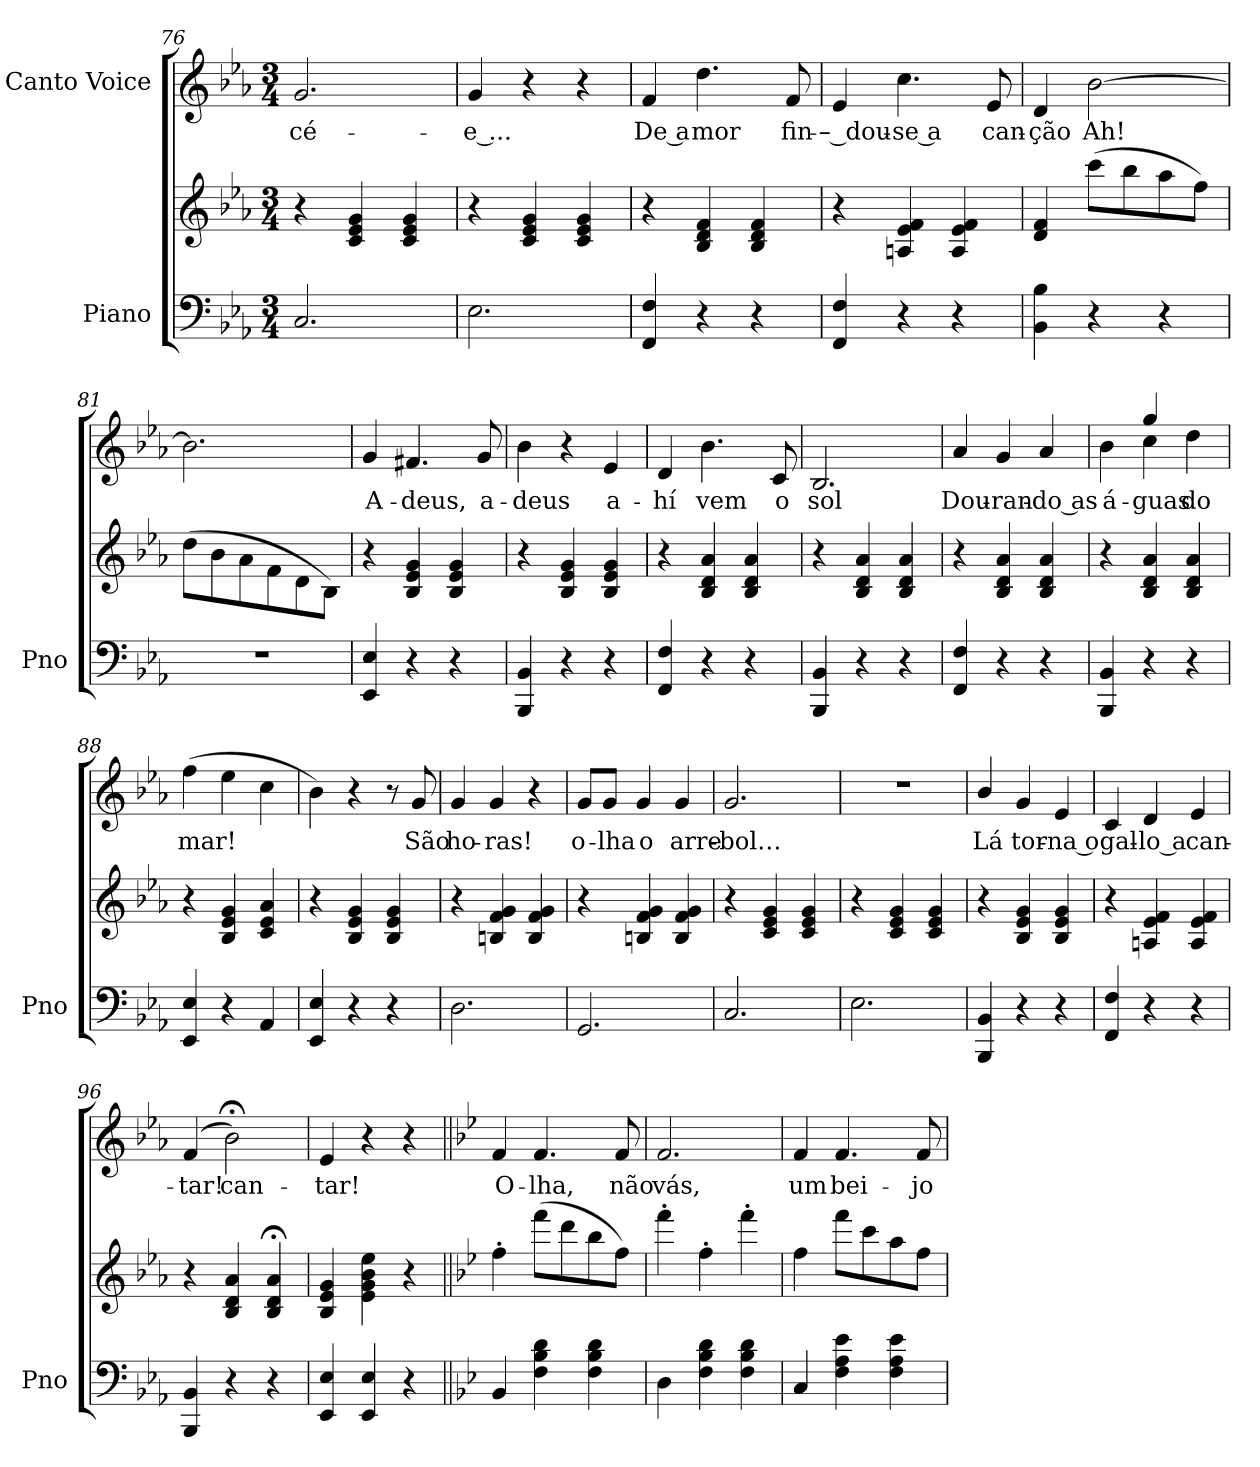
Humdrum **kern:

**kern	**kern	**kern	**text
*part2	*part2	*part1	*part1
*staff3	*staff2	*staff1	*staff1
*I"Piano	*	*I"Canto Voice	*
*I'Pno	*	*	*
*clefF4	*clefG2	*clefG2	*
*k[b-e-a-]	*k[b-e-a-]	*k[b-e-a-]	*
*M3/4	*M3/4	*M3/4	*
=76	=76	=76	=76
2.C/	4r	2.g/	cé-
.	4c/ 4e-/ 4g/	.	.
.	4c/ 4e-/ 4g/	.	.
=77	=77	=77	=77
2.E-\	4r	4g/	-e ...
.	4c/ 4e-/ 4g/	4r	.
.	4c/ 4e-/ 4g/	4r	.
=78	=78	=78	=78
4FF/ 4F/	4r	4f/	De a
4r	4B-/ 4d/ 4f/	4.dd\	-mor
4r	4B-/ 4d/ 4f/	.	.
.	.	8f/	fin-
=79	=79	=79	=79
4FF/ 4F/	4r	4e-/	-– dou-
4r	4An/ 4e-/ 4f/	4.cc\	se a
4r	4A/ 4e-/ 4f/	.	.
.	.	8e-/	can-
=80	=80	=80	=80
4BB-\ 4B-\	4d/ 4f/	4d/	-ção
4r	(8ccc\L	[2b-\	Ah!
.	8bb-\	.	.
4r	8aa-\	.	.
.	8ff\J)	.	.
=81	=81	=81	=81
2.r	(8dd\L	2.b-\]	.
.	8b-\	.	.
.	8a-\	.	.
.	8f\	.	.
.	8d\	.	.
.	8B-\J)	.	.
=82	=82	=82	=82
4EE-/ 4E-/	4r	4g/	A-
4r	4B-/ 4e-/ 4g/	4.f#X/	-deus,
4r	4B-/ 4e-/ 4g/	.	.
.	.	8g/	a-
=83	=83	=83	=83
4BBB-/ 4BB-/	4r	4b-\	-deus
4r	4B-/ 4e-/ 4g/	4r	.
4r	4B-/ 4e-/ 4g/	4e-/	a-
=84	=84	=84	=84
4FF/ 4F/	4r	4d/	-hí
4r	4B-/ 4d/ 4a-/	4.b-\	vem
4r	4B-/ 4d/ 4a-/	.	.
.	.	8c/	o
=85	=85	=85	=85
4BBB-/ 4BB-/	4r	2.B-/	sol
4r	4B-/ 4d/ 4a-/	.	.
4r	4B-/ 4d/ 4a-/	.	.
=86	=86	=86	=86
4FF/ 4F/	4r	4a-/	Dou-
4r	4B-/ 4d/ 4a-/	4g/	-ran-
4r	4B-/ 4d/ 4a-/	4a-/	do as
=87	=87	=87	=87
*	*	*^	*
4BBB-/ 4BB-/	4r	4b-\	4ryy	á-
4r	4B-/ 4d/ 4a-/	4cc\	4gg/	-guas
4r	4B-/ 4d/ 4a-/	4dd\	4ryy	do
*	*	*v	*v	*
=88	=88	=88	=88
4EE-/ 4E-/	4r	(4ff\	mar!
4r	4B-/ 4e-/ 4g/	4ee-\	.
4AA-/	4c/ 4e-/ 4a-/	4cc\	.
=89	=89	=89	=89
4EE-/ 4E-/	4r	4b-\)	.
4r	4B-/ 4e-/ 4g/	4r	.
4r	4B-/ 4e-/ 4g/	8r	.
.	.	8g/	São
=90	=90	=90	=90
2.D\	4r	4g/	ho-
.	4Bn/ 4f/ 4g/	4g/	-ras!
.	4B/ 4f/ 4g/	4r	.
=91	=91	=91	=91
2.GG/	4r	8g/L	o-
.	.	8g/J	-lha
.	4Bn/ 4f/ 4g/	4g/	o
.	4B/ 4f/ 4g/	4g/	arre-
=92	=92	=92	=92
2.C/	4r	2.g/	-bol…
.	4c/ 4e-/ 4g/	.	.
.	4c/ 4e-/ 4g/	.	.
=93	=93	=93	=93
2.E-\	4r	2.r	.
.	4c/ 4e-/ 4g/	.	.
.	4c/ 4e-/ 4g/	.	.
=94	=94	=94	=94
4BBB-/ 4BB-/	4r	4b-/	Lá
4r	4B-/ 4e-/ 4g/	4g/	tor-
4r	4B-/ 4e-/ 4g/	4e-/	na o
=95	=95	=95	=95
4FF/ 4F/	4r	4c/	gal-
4r	4An/ 4e-/ 4f/	4d/	lo a
4r	4A/ 4e-/ 4f/	4e-/	can-
=96	=96	=96	=96
4BBB-/ 4BB-/	4r	(4f/	-tar!
4r	4B-/ 4d/ 4a-/	2b-;<\)	can-
4r	4B-/;< 4d/;< 4a-/;<	.	.
=97	=97	=97	=97
4EE-/ 4E-/	4B-/ 4e-/ 4g/	4e-/	-tar!
4EE-/ 4E-/	4e-\ 4g\ 4b-\ 4ee-\	4r	.
4r	4r	4r	.
=98||	=98||	=98||	=98||
*k[b-e-]	*k[b-e-]	*k[b-e-]	*
4BB-/	4ff'\	4f/	O-
4F\ 4B-\ 4d\	(8fff\L	4.f/	-lha,
.	8ddd\	.	.
4F\ 4B-\ 4d\	8bb-\	.	.
.	8ff\J)	8f/	não
=99	=99	=99	=99
4D\	4fff'\	2.f/	vás,
4F\ 4B-\ 4d\	4ff'\	.	.
4F\ 4B-\ 4d\	4fff'\	.	.
=100	=100	=100	=100
4C/	4ff\	4f/	um
4F\ 4A\ 4e-\	8fff\L	4.f/	bei-
.	8ccc\	.	.
4F\ 4A\ 4e-\	8aa\	.	.
.	8ff\J	8f/	-jo
=	=	=	=
*-	*-	*-	*-
